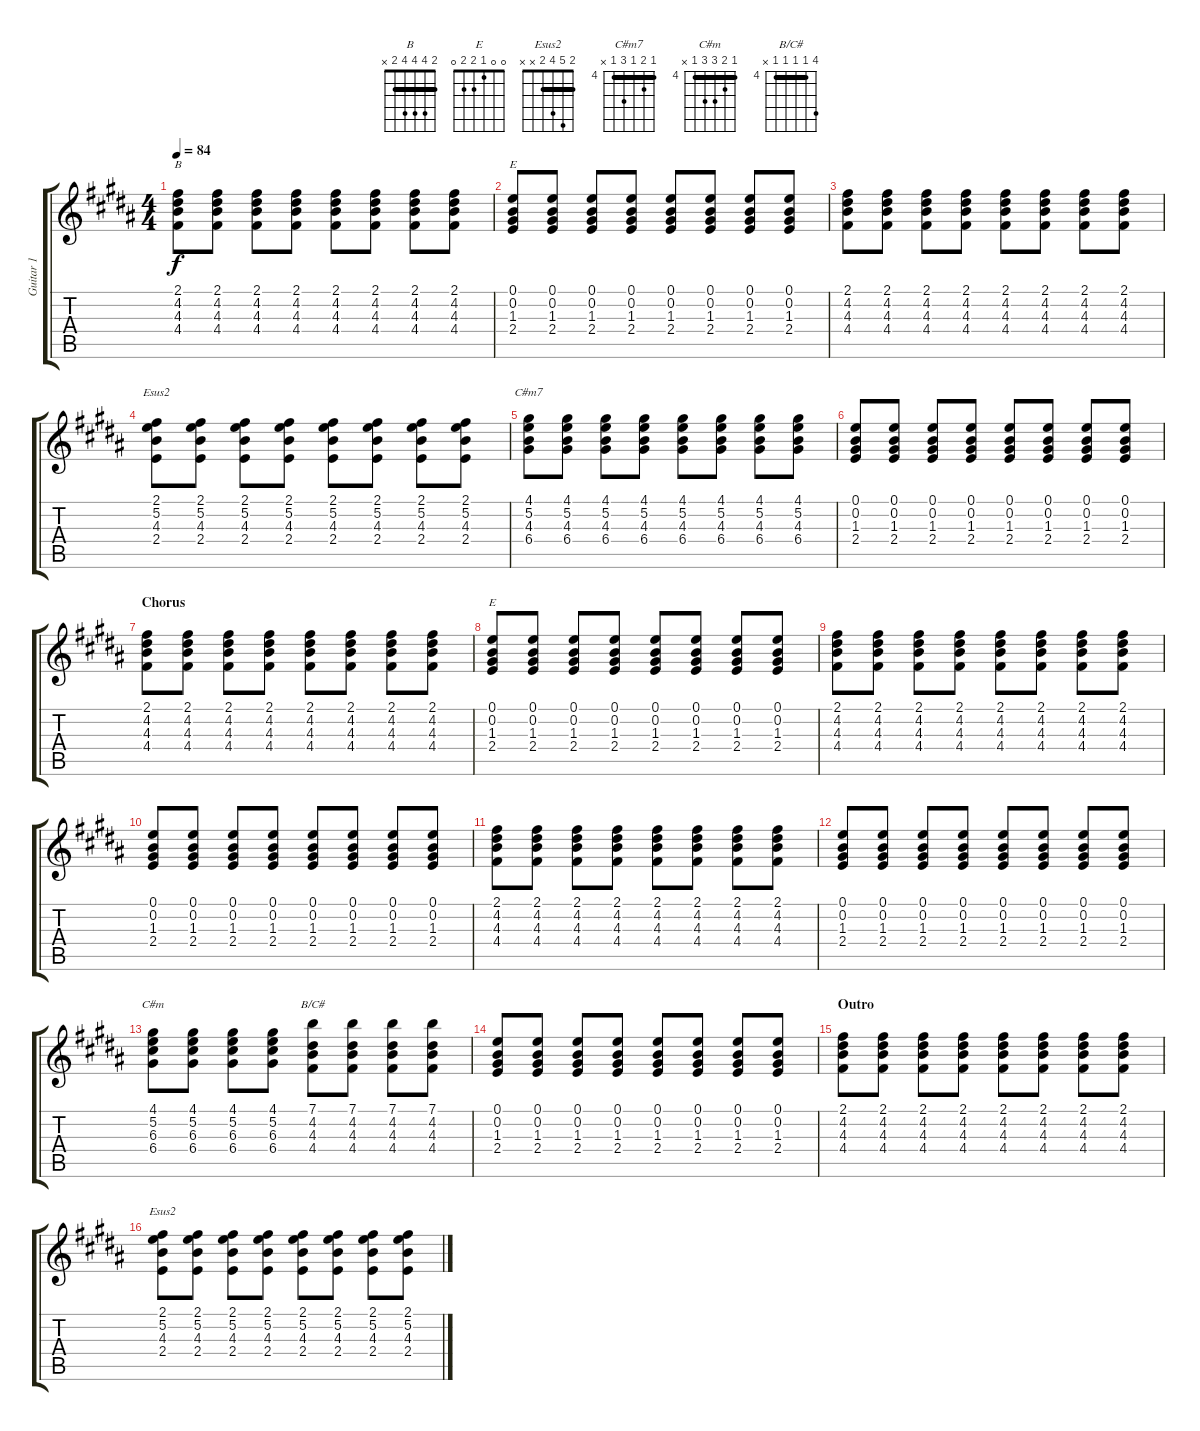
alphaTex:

\track ("Guitar 1" "Guitar 1") {instrument electricguitarjazz}
\staff {score tabs}
\tuning (E4 B3 G3 D3 A2 E2) {hide}
\chord ("B" 2 4 4 4 2 x) {barre 2}
\chord ("E" 0 0 1 2 2 4)
\chord ("Esus2" 2 5 4 2 2 0) {barre 2}
\chord ("C#m7" 4 5 4 6 4 x) {firstfret 4 barre 4}
\chord ("E" 0 0 1 2 2 0)
\chord ("C#m" 4 5 6 6 4 x) {firstfret 4 barre 4}
\chord ("B/C#" 7 4 4 4 4 x) {firstfret 4 barre 4}
\chord ("Esus2" 2 5 4 2 x x) {barre 2}
\ts (4 4)
\tempo 84
\clef g2
\ks b
(2.1 4.2 4.3 4.4).8{ch "B" dy f instrument overdrivenguitar} (2.1 4.2 4.3 4.4).8 (2.1 4.2 4.3 4.4).8 (2.1 4.2 4.3 4.4).8 (2.1 4.2 4.3 4.4).8 (2.1 4.2 4.3 4.4).8 (2.1 4.2 4.3 4.4).8 (2.1 4.2 4.3 4.4).8 |
(0.1 0.2 1.3 2.4).8{ch "E" instrument overdrivenguitar} (0.1 0.2 1.3 2.4).8 (0.1 0.2 1.3 2.4).8 (0.1 0.2 1.3 2.4).8 (0.1 0.2 1.3 2.4).8 (0.1 0.2 1.3 2.4).8 (0.1 0.2 1.3 2.4).8 (0.1 0.2 1.3 2.4).8 |
(2.1 4.2 4.3 4.4).8{instrument overdrivenguitar} (2.1 4.2 4.3 4.4).8 (2.1 4.2 4.3 4.4).8 (2.1 4.2 4.3 4.4).8 (2.1 4.2 4.3 4.4).8 (2.1 4.2 4.3 4.4).8 (2.1 4.2 4.3 4.4).8 (2.1 4.2 4.3 4.4).8 |
(2.1 5.2 4.3 2.4).8{ch "Esus2" instrument overdrivenguitar} (2.1 5.2 4.3 2.4).8 (2.1 5.2 4.3 2.4).8 (2.1 5.2 4.3 2.4).8 (2.1 5.2 4.3 2.4).8 (2.1 5.2 4.3 2.4).8 (2.1 5.2 4.3 2.4).8 (2.1 5.2 4.3 2.4).8 |
(4.1 5.2 4.3 6.4).8{ch "C#m7" instrument overdrivenguitar} (4.1 5.2 4.3 6.4).8 (4.1 5.2 4.3 6.4).8 (4.1 5.2 4.3 6.4).8 (4.1 5.2 4.3 6.4).8 (4.1 5.2 4.3 6.4).8 (4.1 5.2 4.3 6.4).8 (4.1 5.2 4.3 6.4).8 |
(0.1 0.2 1.3 2.4).8{instrument overdrivenguitar} (0.1 0.2 1.3 2.4).8 (0.1 0.2 1.3 2.4).8 (0.1 0.2 1.3 2.4).8 (0.1 0.2 1.3 2.4).8 (0.1 0.2 1.3 2.4).8 (0.1 0.2 1.3 2.4).8 (0.1 0.2 1.3 2.4).8 |
\section ("" "Chorus")
(2.1 4.2 4.3 4.4).8{instrument overdrivenguitar} (2.1 4.2 4.3 4.4).8 (2.1 4.2 4.3 4.4).8 (2.1 4.2 4.3 4.4).8 (2.1 4.2 4.3 4.4).8 (2.1 4.2 4.3 4.4).8 (2.1 4.2 4.3 4.4).8 (2.1 4.2 4.3 4.4).8 |
(0.1 0.2 1.3 2.4).8{ch "E" instrument overdrivenguitar} (0.1 0.2 1.3 2.4).8 (0.1 0.2 1.3 2.4).8 (0.1 0.2 1.3 2.4).8 (0.1 0.2 1.3 2.4).8 (0.1 0.2 1.3 2.4).8 (0.1 0.2 1.3 2.4).8 (0.1 0.2 1.3 2.4).8 |
(2.1 4.2 4.3 4.4).8{instrument overdrivenguitar} (2.1 4.2 4.3 4.4).8 (2.1 4.2 4.3 4.4).8 (2.1 4.2 4.3 4.4).8 (2.1 4.2 4.3 4.4).8 (2.1 4.2 4.3 4.4).8 (2.1 4.2 4.3 4.4).8 (2.1 4.2 4.3 4.4).8 |
(0.1 0.2 1.3 2.4).8{instrument overdrivenguitar} (0.1 0.2 1.3 2.4).8 (0.1 0.2 1.3 2.4).8 (0.1 0.2 1.3 2.4).8 (0.1 0.2 1.3 2.4).8 (0.1 0.2 1.3 2.4).8 (0.1 0.2 1.3 2.4).8 (0.1 0.2 1.3 2.4).8 |
(2.1 4.2 4.3 4.4).8{instrument overdrivenguitar} (2.1 4.2 4.3 4.4).8 (2.1 4.2 4.3 4.4).8 (2.1 4.2 4.3 4.4).8 (2.1 4.2 4.3 4.4).8 (2.1 4.2 4.3 4.4).8 (2.1 4.2 4.3 4.4).8 (2.1 4.2 4.3 4.4).8 |
(0.1 0.2 1.3 2.4).8{instrument overdrivenguitar} (0.1 0.2 1.3 2.4).8 (0.1 0.2 1.3 2.4).8 (0.1 0.2 1.3 2.4).8 (0.1 0.2 1.3 2.4).8 (0.1 0.2 1.3 2.4).8 (0.1 0.2 1.3 2.4).8 (0.1 0.2 1.3 2.4).8 |
(4.1 5.2 6.3 6.4).8{ch "C#m" instrument overdrivenguitar} (4.1 5.2 6.3 6.4).8 (4.1 5.2 6.3 6.4).8 (4.1 5.2 6.3 6.4).8 (7.1 4.2 4.3 4.4).8{ch "B/C#" instrument overdrivenguitar} (7.1 4.2 4.3 4.4).8 (7.1 4.2 4.3 4.4).8 (7.1 4.2 4.3 4.4).8 |
(0.1 0.2 1.3 2.4).8{instrument overdrivenguitar} (0.1 0.2 1.3 2.4).8 (0.1 0.2 1.3 2.4).8 (0.1 0.2 1.3 2.4).8 (0.1 0.2 1.3 2.4).8 (0.1 0.2 1.3 2.4).8 (0.1 0.2 1.3 2.4).8 (0.1 0.2 1.3 2.4).8 |
\section ("" "Outro")
(2.1 4.2 4.3 4.4).8{instrument overdrivenguitar} (2.1 4.2 4.3 4.4).8 (2.1 4.2 4.3 4.4).8 (2.1 4.2 4.3 4.4).8 (2.1 4.2 4.3 4.4).8 (2.1 4.2 4.3 4.4).8 (2.1 4.2 4.3 4.4).8 (2.1 4.2 4.3 4.4).8 |
(2.1 5.2 4.3 2.4).8{ch "Esus2" instrument overdrivenguitar} (2.1 5.2 4.3 2.4).8 (2.1 5.2 4.3 2.4).8 (2.1 5.2 4.3 2.4).8 (2.1 5.2 4.3 2.4).8 (2.1 5.2 4.3 2.4).8 (2.1 5.2 4.3 2.4).8 (2.1 5.2 4.3 2.4).8
